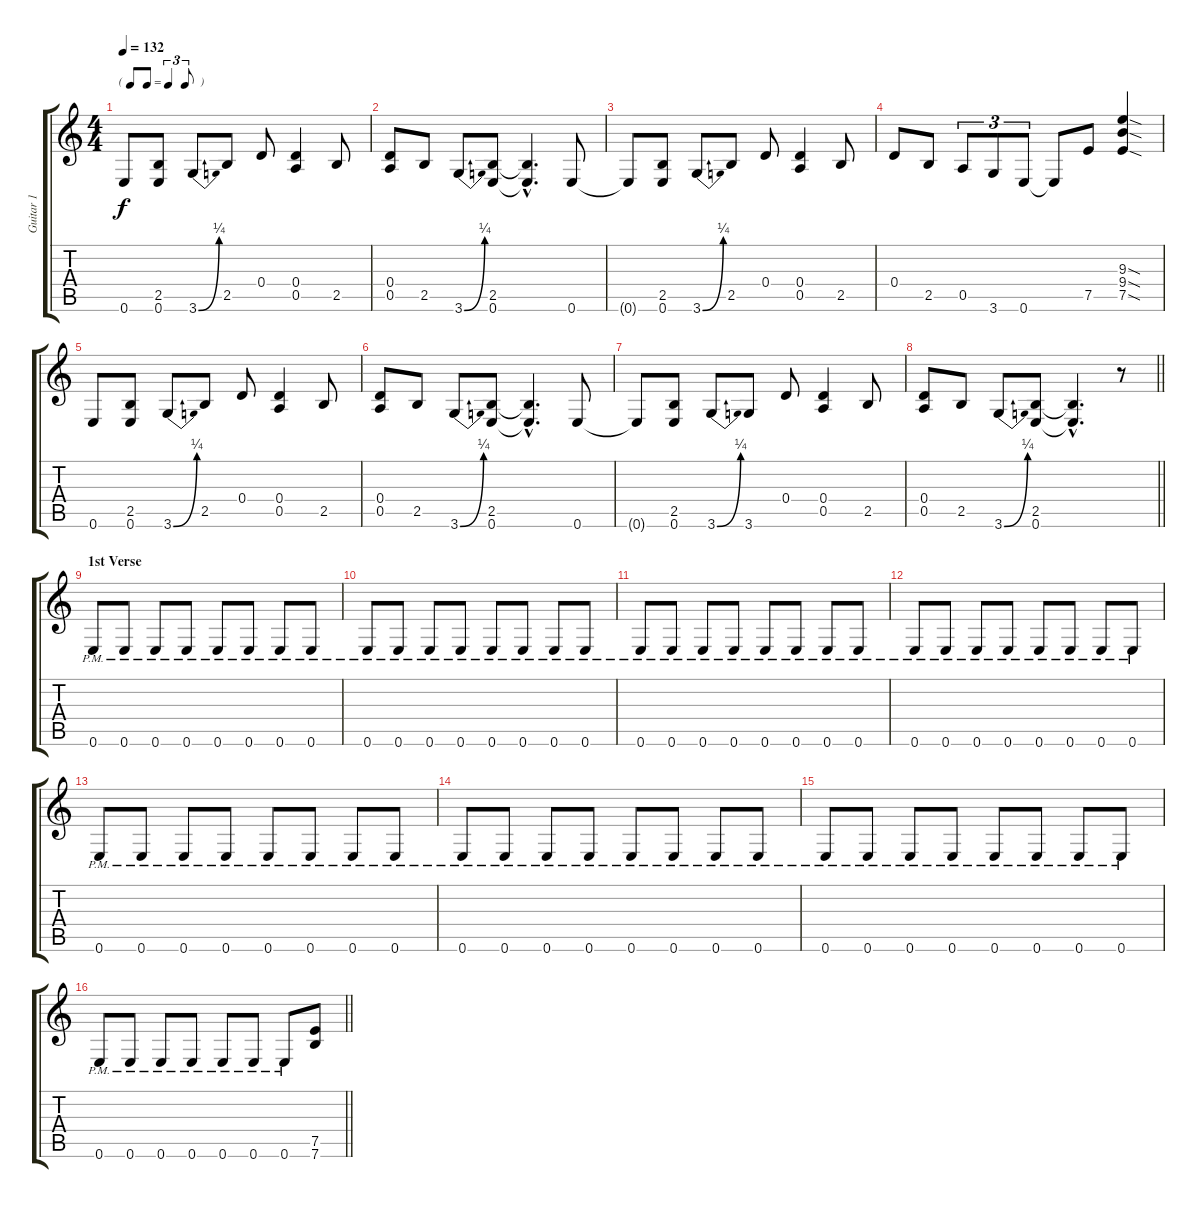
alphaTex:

\track ("Guitar 1" "Guitar 1") {instrument overdrivenguitar}
\staff {score tabs}
\tuning (E4 B3 G3 D3 A2 E2) {hide}
\ts (4 4)
\tf triplet8th
\tempo 132
\clef g2
\ks c
0.6.8{dy f instrument overdrivenguitar} (2.5 0.6).8 3.6{be (bend 0 0 60 1)}.8 2.5.8 0.4.8 (0.4 0.5).4 2.5.8 |
(0.4 0.5).8 2.5.8 3.6{be (bend 0 0 60 1)}.8 (2.5 0.6).8 (2.5{hac t} 0.6{hac t}).4{d} 0.6.8 |
0.6{t}.8 (2.5 0.6).8 3.6{be (bend 0 0 60 1)}.8 2.5.8 0.4.8 (0.4 0.5).4 2.5.8 |
0.4.8 2.5.8 0.5.8{tu (3 2)} 3.6.8{tu (3 2)} 0.6.8{tu (3 2)} 0.6{t}.8 7.5.8 (9.3{sod} 9.4{sod} 7.5{sod}).4 |
0.6.8 (2.5 0.6).8 3.6{be (bend 0 0 60 1)}.8 2.5.8 0.4.8 (0.4 0.5).4 2.5.8 |
(0.4 0.5).8 2.5.8 3.6{be (bend 0 0 60 1)}.8 (2.5 0.6).8 (2.5{hac t} 0.6{hac t}).4{d} 0.6.8 |
0.6{t}.8 (2.5 0.6).8 3.6{be (bend 0 0 60 1)}.8 3.6.8 0.4.8 (0.4 0.5).4 2.5.8 |
\barLineRight lightlight
(0.4 0.5).8 2.5.8 3.6{be (bend 0 0 60 1)}.8 (2.5 0.6).8 (2.5{hac t} 0.6{hac t}).4{d} r.8 |
\section ("" "1st Verse")
0.6{pm}.8 0.6{pm}.8 0.6{pm}.8 0.6{pm}.8 0.6{pm}.8 0.6{pm}.8 0.6{pm}.8 0.6{pm}.8 |
0.6{pm}.8 0.6{pm}.8 0.6{pm}.8 0.6{pm}.8 0.6{pm}.8 0.6{pm}.8 0.6{pm}.8 0.6{pm}.8 |
0.6{pm}.8 0.6{pm}.8 0.6{pm}.8 0.6{pm}.8 0.6{pm}.8 0.6{pm}.8 0.6{pm}.8 0.6{pm}.8 |
0.6{pm}.8 0.6{pm}.8 0.6{pm}.8 0.6{pm}.8 0.6{pm}.8 0.6{pm}.8 0.6{pm}.8 0.6{pm}.8 |
0.6{pm}.8 0.6{pm}.8 0.6{pm}.8 0.6{pm}.8 0.6{pm}.8 0.6{pm}.8 0.6{pm}.8 0.6{pm}.8 |
0.6{pm}.8 0.6{pm}.8 0.6{pm}.8 0.6{pm}.8 0.6{pm}.8 0.6{pm}.8 0.6{pm}.8 0.6{pm}.8 |
0.6{pm}.8 0.6{pm}.8 0.6{pm}.8 0.6{pm}.8 0.6{pm}.8 0.6{pm}.8 0.6{pm}.8 0.6{pm}.8 |
\barLineRight lightlight
0.6{pm}.8 0.6{pm}.8 0.6{pm}.8 0.6{pm}.8 0.6{pm}.8 0.6{pm}.8 0.6{pm}.8 (7.5 7.6).8
